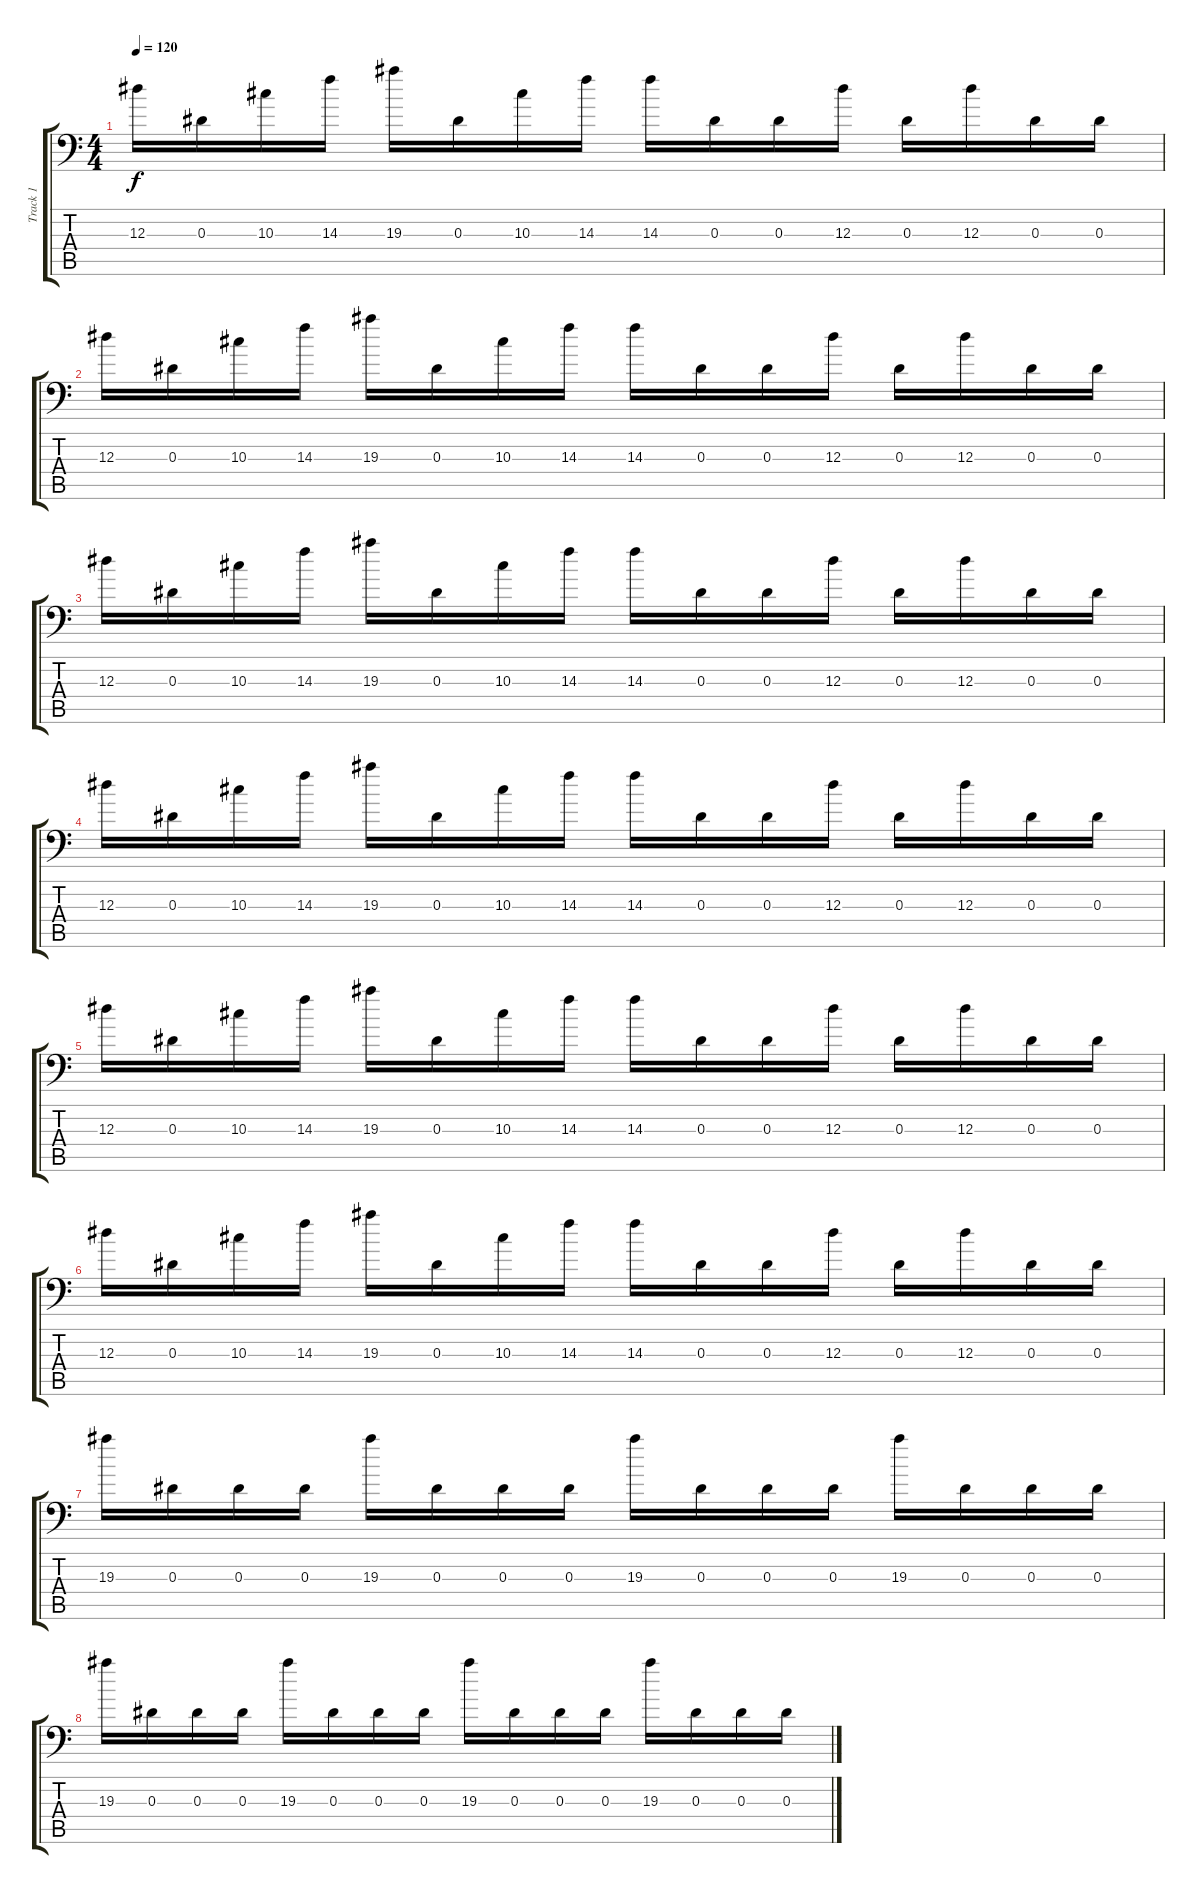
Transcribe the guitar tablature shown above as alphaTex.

\track ("Track 1" "Track 1") {instrument distortionguitar}
\staff {score tabs}
\tuning (C4 G3 Eb3 Bb2 F2 Bb1) {hide}
\ts (4 4)
\tempo 120
\clef f4
\ks c
12.3.16{dy f} 0.3.16 10.3.16 14.3.16 19.3.16 0.3.16 10.3.16 14.3.16 14.3.16 0.3.16 0.3.16 12.3.16 0.3.16 12.3.16 0.3.16 0.3.16 |
12.3.16 0.3.16 10.3.16 14.3.16 19.3.16 0.3.16 10.3.16 14.3.16 14.3.16 0.3.16 0.3.16 12.3.16 0.3.16 12.3.16 0.3.16 0.3.16 |
12.3.16 0.3.16 10.3.16 14.3.16 19.3.16 0.3.16 10.3.16 14.3.16 14.3.16 0.3.16 0.3.16 12.3.16 0.3.16 12.3.16 0.3.16 0.3.16 |
12.3.16 0.3.16 10.3.16 14.3.16 19.3.16 0.3.16 10.3.16 14.3.16 14.3.16 0.3.16 0.3.16 12.3.16 0.3.16 12.3.16 0.3.16 0.3.16 |
12.3.16 0.3.16 10.3.16 14.3.16 19.3.16 0.3.16 10.3.16 14.3.16 14.3.16 0.3.16 0.3.16 12.3.16 0.3.16 12.3.16 0.3.16 0.3.16 |
12.3.16 0.3.16 10.3.16 14.3.16 19.3.16 0.3.16 10.3.16 14.3.16 14.3.16 0.3.16 0.3.16 12.3.16 0.3.16 12.3.16 0.3.16 0.3.16 |
19.3.16 0.3.16 0.3.16 0.3.16 19.3.16 0.3.16 0.3.16 0.3.16 19.3.16 0.3.16 0.3.16 0.3.16 19.3.16 0.3.16 0.3.16 0.3.16 |
19.3.16 0.3.16 0.3.16 0.3.16 19.3.16 0.3.16 0.3.16 0.3.16 19.3.16 0.3.16 0.3.16 0.3.16 19.3.16 0.3.16 0.3.16 0.3.16
